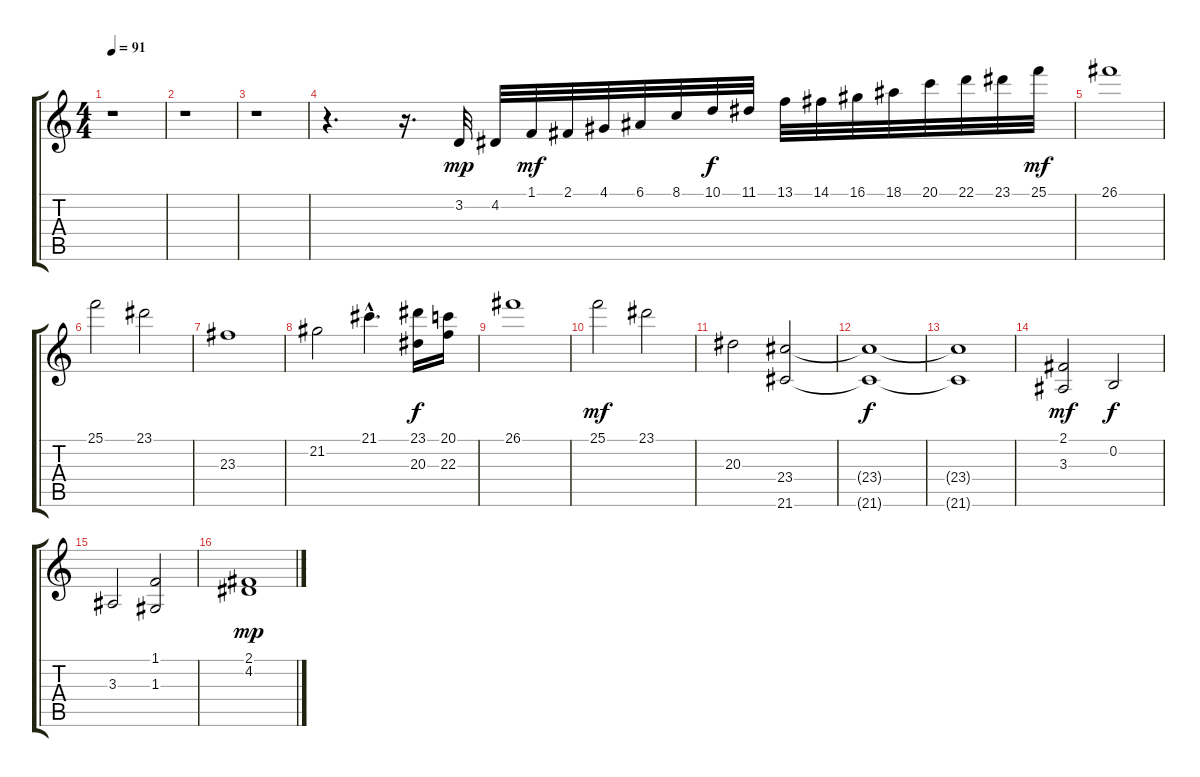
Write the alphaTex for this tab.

\track "" {instrument stringensemble2}
\staff {score tabs}
\tuning (E4 B3 G3 D3 A2 E2) {hide}
\ts (4 4)
\tempo 91
\clef g2
\ks c
r.1{dy f} |
r.1 |
r.1 |
r.4{d} r.16{d} 3.2.32{dy mp instrument stringensemble1} 4.2.32 1.1.32{dy mf} 2.1.32 4.1.32 6.1.32 8.1.32 10.1.32{dy f} 11.1.32 13.1.32 14.1.32 16.1.32 18.1.32 20.1.32 22.1.32 23.1.32 25.1.32{dy mf} |
26.1.1{instrument stringensemble2} |
25.1.2 23.1.2 |
23.3.1 |
21.2.2 21.1{hac}.4{d} (23.1 20.3).16{dy f} (20.1 22.3).16 |
26.1.1 |
25.1.2{dy mf} 23.1.2 |
20.3.2 (23.4 21.6).2 |
(23.4{t} 21.6{t}).1{dy f} |
(23.4{t} 21.6{t}).1 |
(2.1 3.3).2{dy mf} 0.2.2{dy f} |
3.3.2 (1.1 1.3).2 |
(2.1 4.2).1{dy mp}
